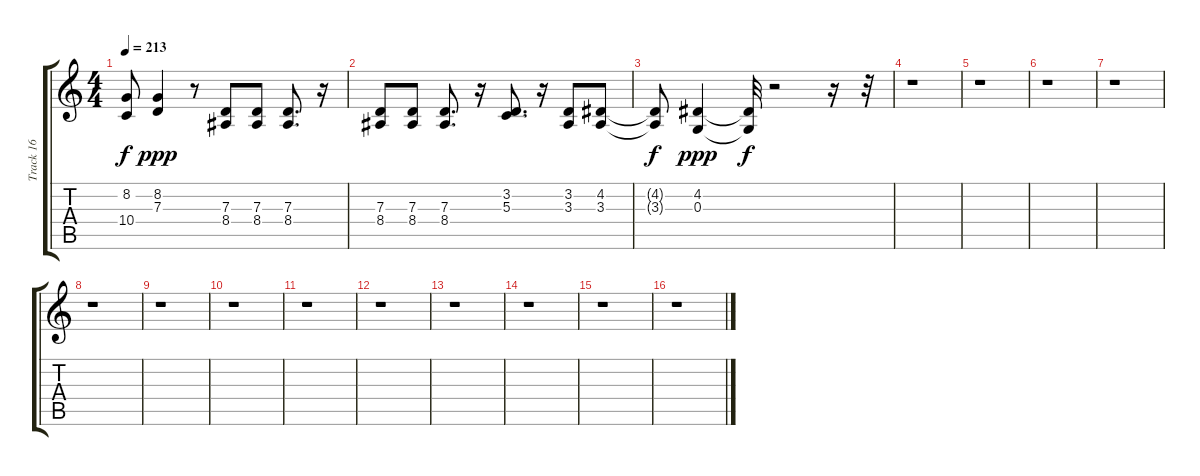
\track ("Track 16" "Track 16") {instrument acousticgrandpiano}
\staff {score tabs}
\tuning (E4 B3 G3 D3 A2 E2) {hide}
\ts (4 4)
\tempo 213
\clef g2
\ks c
(8.2{t} 10.4{t}).8{dy f} (8.2 7.3).4{dy ppp} r.8 (7.3 8.4).8 (7.3 8.4).8 (7.3 8.4).8{d} r.16 |
(7.3 8.4).8 (7.3 8.4).8 (7.3 8.4).8{d} r.16 (3.2 5.3).8{d} r.16 (3.2 3.3).8 (4.2 3.3).8 |
(4.2{t} 3.3{t}).8{dy f} (4.2 0.3).4{dy ppp} (4.2{t} 0.3{t}).32{dy f} r.2 r.16 r.32 |
r.1 |
r.1 |
r.1 |
r.1 |
r.1 |
r.1 |
r.1 |
r.1 |
r.1 |
r.1 |
r.1 |
r.1 |
r.1
